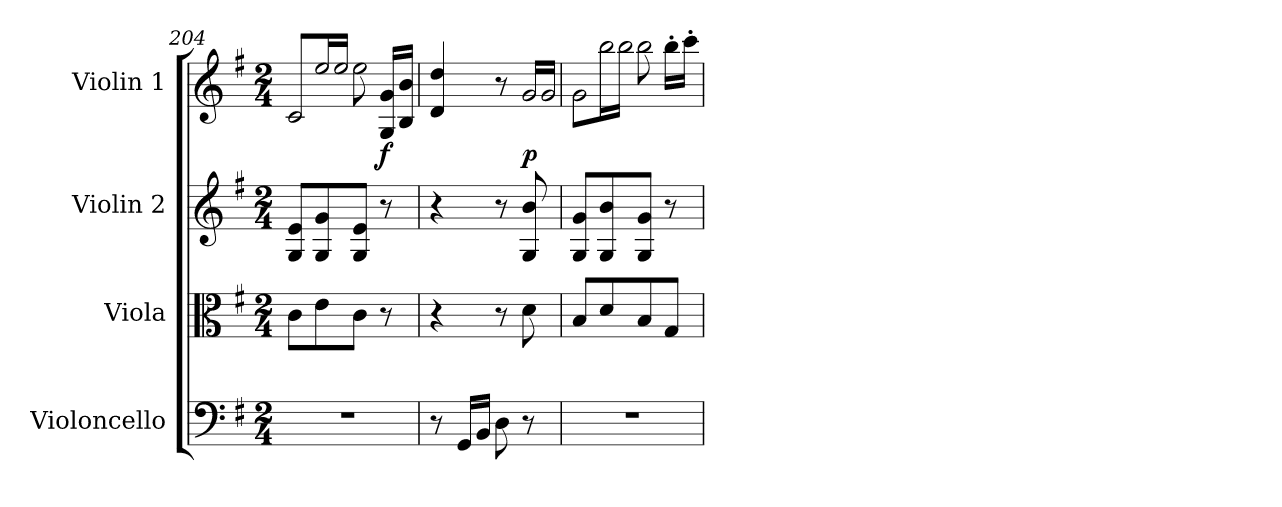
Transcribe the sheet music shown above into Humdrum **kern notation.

**kern	**kern	**kern	**kern	**dynam
*part4	*part3	*part2	*part1	*part1
*staff4	*staff3	*staff2	*staff1	*staff1
*I"Violoncello	*I"Viola	*I"Violin 2	*I"Violin 1	*
*I'Vc	*I'Vla	*I'Vln	*I'Vln	*
*clefF4	*clefC3	*clefG2	*clefG2	*
*k[f#]	*k[f#]	*k[f#]	*k[f#]	*
*M2/4	*M2/4	*M2/4	*M2/4	*
=204	=204	=204	=204	=204
!	!	!	!LO:N:head=open	!
2r	8c\L	8G/ 8e/L	8c/L	.
!	!	!	!LO:N:head=open	!
.	8e\	8G/ 8g/	16ee/L	.
!	!	!	!LO:N:head=open	!
.	.	.	16ee/JJ	.
!	!	!	!LO:N:head=open	!
.	8c\J	8G/ 8e/J	8ee\	.
!	!	!	!	!LO:DY:b
.	8r	8r	16G/ 16g/LL	f
.	.	.	16B/ 16b/JJ	.
=205	=205	=205	=205	=205
8r	4r	4r	4d/ 4dd/	.
16GG/LL	.	.	.	.
16BB/JJ	.	.	.	.
8D\	8r	8r	8r	.
!	!	!	!LO:N:head=open	!LO:DY:b
8r	8d\	8G/ 8b/	16g/LL	p
!	!	!	!LO:N:head=open	!
.	.	.	16g/JJ	.
=206	=206	=206	=206	=206
!	!	!	!LO:N:head=open	!
2r	8B/L	8G/ 8g/L	8g\L	.
!	!	!	!LO:N:head=open	!
.	8d/	8G/ 8b/	16bb\L	.
!	!	!	!LO:N:head=open	!
.	.	.	16bb\JJ	.
!	!	!	!LO:N:head=open	!
.	8B/	8G/ 8g/J	8bb\	.
.	8G/J	8r	16bb'\LL	.
.	.	.	16ccc'\JJ	.
=	=	=	=	=
*-	*-	*-	*-	*-
